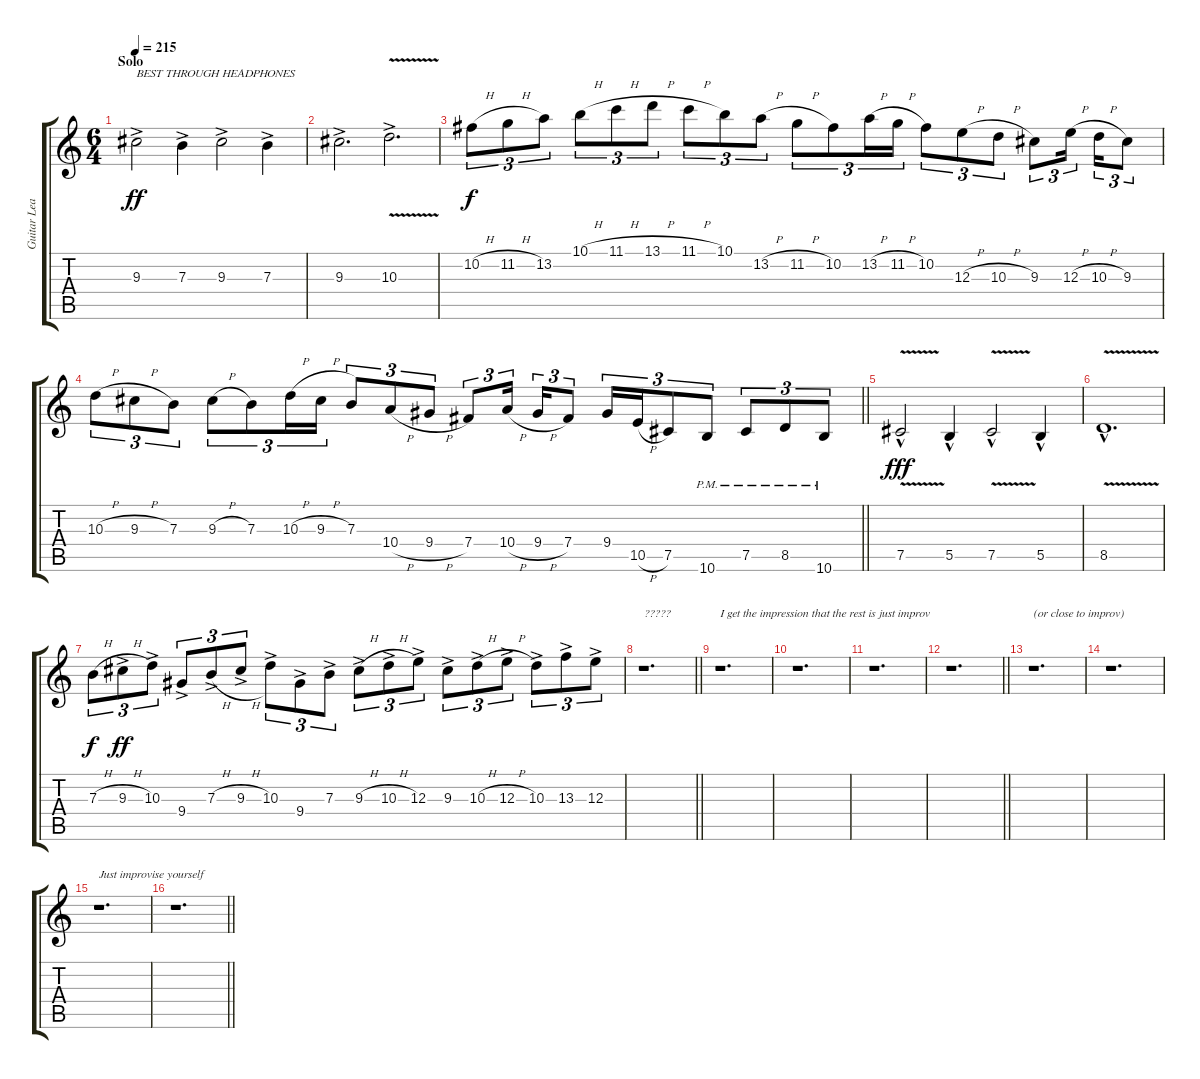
\track ("Guitar Lead" "Guitar Lea") {instrument distortionguitar}
\staff {score tabs}
\tuning (Db4 Ab3 E3 B2 Gb2 Db2) {hide}
\ts (6 4)
\section ("" "Solo")
\tempo 215
\clef g2
\ks c
9.3{ac}.2{txt "BEST THROUGH HEADPHONES" dy ff} 7.3{ac}.4 9.3{ac}.2 7.3{ac}.4 |
9.3{ac}.2{d} 10.3{v ac}.2{d} |
10.2{h}.8{tu (3 2) dy f} 11.2{h}.8{tu (3 2)} 13.2.8{tu (3 2)} 10.1{h}.8{tu (3 2)} 11.1{h}.8{tu (3 2)} 13.1{h}.8{tu (3 2)} 11.1{h}.8{tu (3 2)} 10.1.8{tu (3 2)} 13.2{h}.8{tu (3 2)} 11.2{h}.8{tu (3 2)} 10.2.8{tu (3 2)} 13.2{h}.16{tu (3 2)} 11.2{h}.16{tu (3 2)} 10.2.8{tu (3 2)} 12.3{h}.8{tu (3 2)} 10.3{h}.8{tu (3 2)} 9.3.8{tu (3 2)} 12.3{h}.16{tu (3 2) beam splitsecondary} 10.3{h}.16{tu (3 2)} 9.3.8{tu (3 2)} |
\barLineRight lightlight
10.3{h}.8{tu (3 2)} 9.3{h}.8{tu (3 2)} 7.3.8{tu (3 2)} 9.3{h}.8{tu (3 2)} 7.3.8{tu (3 2)} 10.3{h}.16{tu (3 2)} 9.3{h}.16{tu (3 2)} 7.3.8{tu (3 2)} 10.4{h}.8{tu (3 2)} 9.4{h}.8{tu (3 2)} 7.4.8{tu (3 2)} 10.4{h}.16{tu (3 2) beam splitsecondary} 9.4{h}.16{tu (3 2)} 7.4.8{tu (3 2)} 9.4.16{tu (3 2)} 10.5{h}.16{tu (3 2)} 7.5.8{tu (3 2)} 10.6{pm}.8{tu (3 2)} 7.5{pm}.8{tu (3 2)} 8.5{pm}.8{tu (3 2)} 10.6{pm}.8{tu (3 2)} |
\section ("" "")
7.5{v hac}.2{dy fff} 5.5{hac}.4 7.5{v hac}.2 5.5{hac}.4 |
8.5{v hac}.1{d} |
7.3{h}.8{tu (3 2) dy f} 9.3{h ac}.8{tu (3 2) dy ff} 10.3{ac}.8{tu (3 2)} 9.4{ac}.8{tu (3 2)} 7.3{h ac}.8{tu (3 2)} 9.3{h ac}.8{tu (3 2)} 10.3{ac}.8{tu (3 2)} 9.4{ac}.8{tu (3 2)} 7.3{ac}.8{tu (3 2)} 9.3{h ac}.8{tu (3 2)} 10.3{h ac}.8{tu (3 2)} 12.3{ac}.8{tu (3 2)} 9.3{ac}.8{tu (3 2)} 10.3{h ac}.8{tu (3 2)} 12.3{h ac}.8{tu (3 2)} 10.3{ac}.8{tu (3 2)} 13.3{ac}.8{tu (3 2)} 12.3{ac}.8{tu (3 2)} |
\barLineRight lightlight
r.1{d txt "?????"} |
\section ("" "")
r.1{d txt "I get the impression that the rest is just improv"} |
r.1{d} |
r.1{d} |
\barLineRight lightlight
r.1{d} |
\section ("" "")
r.1{d txt "(or close to improv)"} |
r.1{d} |
r.1{d txt "Just improvise yourself"} |
\barLineRight lightlight
r.1{d}
